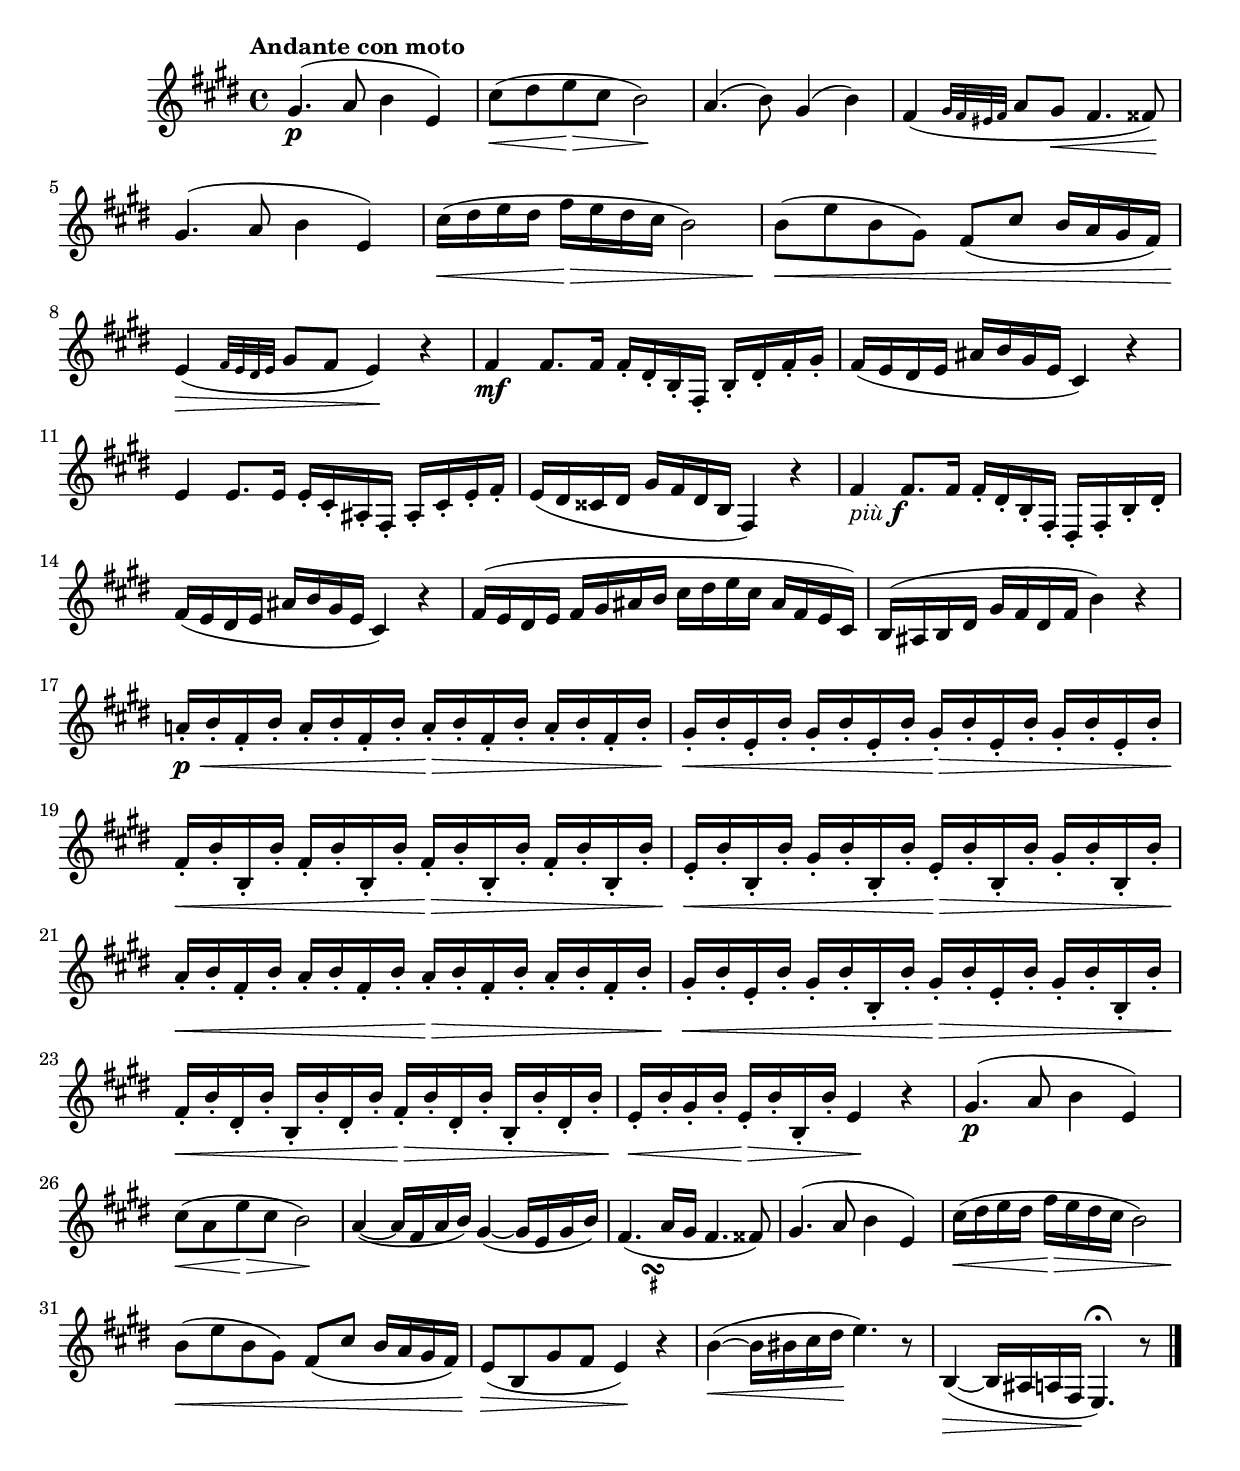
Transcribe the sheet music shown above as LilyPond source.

\version "2.22.0"

\include "../turn-markup.ily"

\relative {
  \language "english"

  \transposition f

  \tempo "Andante con moto"

  \key e \major
  \time 4/4

  g-sharp'4.( \p a8 b4 e,) |
  c-sharp'8( \< d-sharp e \> c-sharp b2 \!) |
  a4.( b8) g-sharp4( b) |
  f-sharp4( \grace { g-sharp32 f-sharp e-sharp f-sharp } a8 g-sharp \< f-sharp4. f-sharpsharp8) \! |
  g-sharp4.( a8 b4 e,) |
  c-sharp'16( \< d-sharp e d-sharp f-sharp \> e d-sharp c-sharp b2) |
  b8( \< e b g-sharp) f-sharp8( c-sharp' b16 a g-sharp f-sharp) |
  e4( \> \grace { f-sharp32 e d-sharp e } g-sharp8 f-sharp e4) \! r |

  f-sharp4 \mf f-sharp8. f-sharp16 f-sharp-. d-sharp-. b-. f-sharp-. b-. d-sharp-. f-sharp-. g-sharp-. |
  f-sharp16( e d-sharp e a-sharp b g-sharp e c-sharp4) r |
  e4 e8. e16 e-. c-sharp-. a-sharp-. f-sharp-. a-sharp-. c-sharp-. e-. f-sharp-. |
  e16( d-sharp c-sharpsharp d-sharp g-sharp f-sharp d-sharp b f-sharp4) r |
  f-sharp'4_\markup { \italic "più" \dynamic "f" } f-sharp8. f-sharp16 f-sharp-. d-sharp-. b-. f-sharp-. d-sharp-. f-sharp-. b-. d-sharp-. |
  f-sharp16( e d-sharp e a-sharp b g-sharp e c-sharp4) r |
  f-sharp16( e d-sharp e f-sharp g-sharp a-sharp b c-sharp d-sharp e c-sharp a-sharp f-sharp e c-sharp) |
  b16( a-sharp b d-sharp g-sharp f-sharp d-sharp f-sharp b4) r |

  a-natural!16-. \p \< b-. f-sharp-. b-. a-. b-. f-sharp-. b-. a-. \> b-. f-sharp-. b-. a-. b-. f-sharp-. b-. |
  g-sharp16-. \< b-. e,-. b'-. g-sharp-. b-. e,-. b'-. g-sharp-. \> b-. e,-. b'-. g-sharp-. b-. e,-. b'-. |
  f-sharp16-. \< b-. b,-. b'-. f-sharp-. b-. b,-. b'-. f-sharp-. \> b-. b,-. b'-. f-sharp-. b-. b,-. b'-. |
  e,16-. \< b'-. b,-. b'-. g-sharp-. b-. b,-. b'-. e,-. \> b'-. b,-. b'-. g-sharp-. b-. b,-. b'-. |
  a16-. \< b-. f-sharp-. b-. a-. b-. f-sharp-. b-. a-. \> b-. f-sharp-. b-. a-. b-. f-sharp-. b-. |
  g-sharp16-. \< b-. e,-. b'-. g-sharp-. b-. b,-. b'-. g-sharp-. \> b-. e,-. b'-. g-sharp-. b-. b,-. b'-. |
  f-sharp16-. \< b-. d-sharp,-. b'-. b,-. b'-. d-sharp,-. b'-. f-sharp-. \> b-. d-sharp,-. b'-. b,-. b'-. d-sharp,-. b'-. |
  e,16-. \< b'-. g-sharp-. b-. e,-. \> b'-. b,-. b'-. e,4 \! r |

  g-sharp4.( \p a8 b4 e,) |
  c-sharp'8( \< a e' \> c-sharp b2 \!) |
  a4~( a16 f-sharp a b) g-sharp4~( g-sharp16 e g-sharp b) |
  <<
    { f-sharp4.( a16 g-sharp f-sharp4. f-sharpsharp8) }
    { s4 s16 s_\sharp-turn-markup }
  >> |
  g-sharp4.( a8 b4 e,) |
  c-sharp'16( \< d-sharp e d-sharp f-sharp \> e d-sharp c-sharp b2) |
  b8( \< e b g-sharp) f-sharp8( c-sharp' b16 a g-sharp f-sharp) |
  e8( \> b g-sharp'8 f-sharp e4) \! r |
  b'4~( \< b16 b-sharp c-sharp d-sharp \! e4.) r8 |
  b,4~( \> b16 a-sharp a f-sharp \! e4.\fermata) r8 | \bar "|."
}
